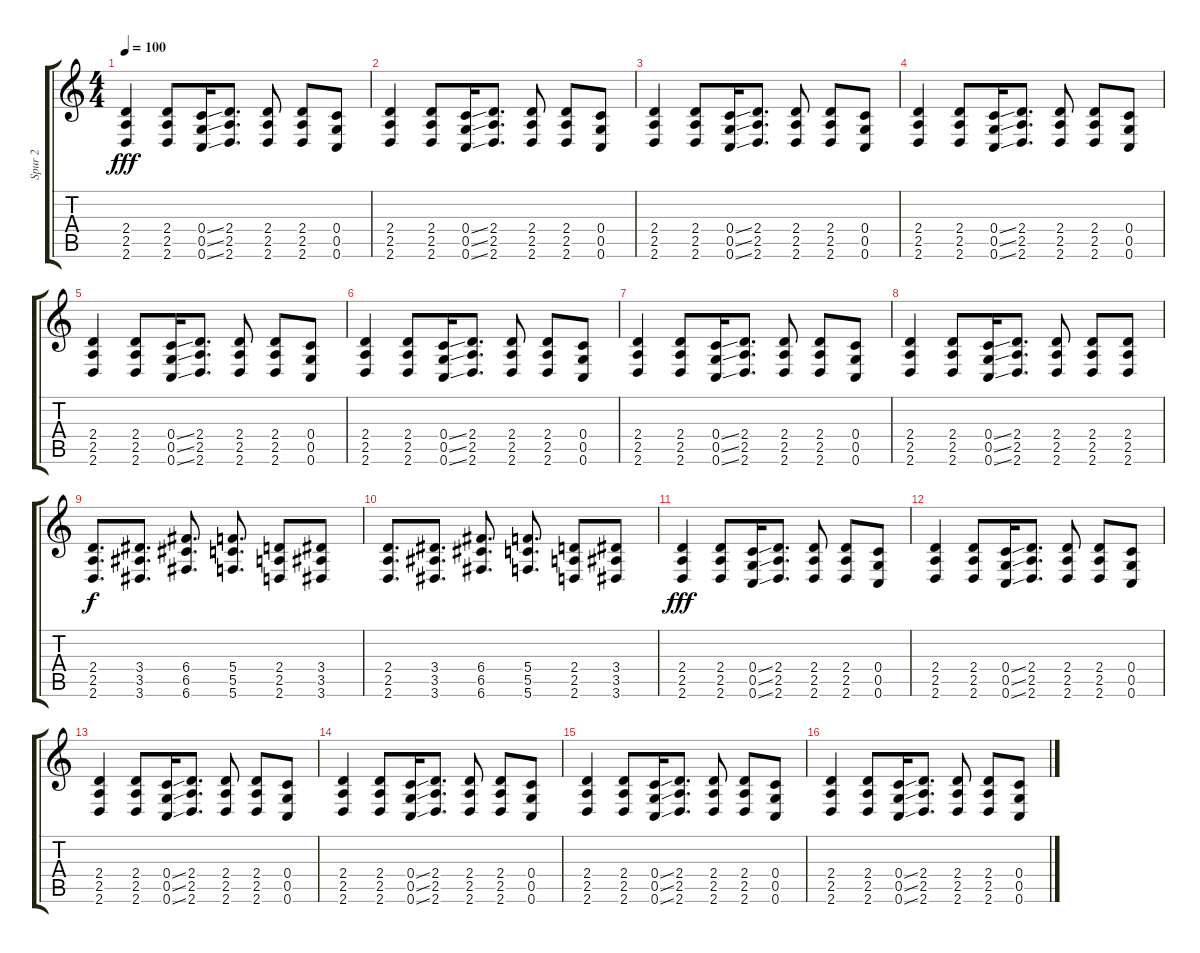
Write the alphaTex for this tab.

\track ("Spur 2" "Spur 2") {instrument distortionguitar}
\staff {score tabs}
\tuning (D4 A3 F3 C3 G2 C2) {hide}
\ts (4 4)
\tempo 100
\clef g2
\ks c
(2.4 2.5 2.6).4{dy fff} (2.4 2.5 2.6).8 (0.4{ss} 0.5{ss} 0.6{ss}).16 (2.4 2.5 2.6).8{d} (2.4 2.5 2.6).8 (2.4 2.5 2.6).8 (0.4 0.5 0.6).8 |
(2.4 2.5 2.6).4 (2.4 2.5 2.6).8 (0.4{ss} 0.5{ss} 0.6{ss}).16 (2.4 2.5 2.6).8{d} (2.4 2.5 2.6).8 (2.4 2.5 2.6).8 (0.4 0.5 0.6).8 |
(2.4 2.5 2.6).4 (2.4 2.5 2.6).8 (0.4{ss} 0.5{ss} 0.6{ss}).16 (2.4 2.5 2.6).8{d} (2.4 2.5 2.6).8 (2.4 2.5 2.6).8 (0.4 0.5 0.6).8 |
(2.4 2.5 2.6).4 (2.4 2.5 2.6).8 (0.4{ss} 0.5{ss} 0.6{ss}).16 (2.4 2.5 2.6).8{d} (2.4 2.5 2.6).8 (2.4 2.5 2.6).8 (0.4 0.5 0.6).8 |
(2.4 2.5 2.6).4 (2.4 2.5 2.6).8 (0.4{ss} 0.5{ss} 0.6{ss}).16 (2.4 2.5 2.6).8{d} (2.4 2.5 2.6).8 (2.4 2.5 2.6).8 (0.4 0.5 0.6).8 |
(2.4 2.5 2.6).4 (2.4 2.5 2.6).8 (0.4{ss} 0.5{ss} 0.6{ss}).16 (2.4 2.5 2.6).8{d} (2.4 2.5 2.6).8 (2.4 2.5 2.6).8 (0.4 0.5 0.6).8 |
(2.4 2.5 2.6).4 (2.4 2.5 2.6).8 (0.4{ss} 0.5{ss} 0.6{ss}).16 (2.4 2.5 2.6).8{d} (2.4 2.5 2.6).8 (2.4 2.5 2.6).8 (0.4 0.5 0.6).8 |
(2.4 2.5 2.6).4 (2.4 2.5 2.6).8 (0.4{ss} 0.5{ss} 0.6{ss}).16 (2.4 2.5 2.6).8{d} (2.4 2.5 2.6).8 (2.4 2.5 2.6).8 (2.4 2.5 2.6).8 |
(2.4 2.5 2.6).8{d dy f} (3.4 3.5 3.6).8{d} (6.4 6.5 6.6).8{d} (5.4 5.5 5.6).8{d} (2.4 2.5 2.6).8 (3.4 3.5 3.6).8 |
(2.4 2.5 2.6).8{d} (3.4 3.5 3.6).8{d} (6.4 6.5 6.6).8{d} (5.4 5.5 5.6).8{d} (2.4 2.5 2.6).8 (3.4 3.5 3.6).8 |
(2.4 2.5 2.6).4{dy fff} (2.4 2.5 2.6).8 (0.4{ss} 0.5{ss} 0.6{ss}).16 (2.4 2.5 2.6).8{d} (2.4 2.5 2.6).8 (2.4 2.5 2.6).8 (0.4 0.5 0.6).8 |
(2.4 2.5 2.6).4 (2.4 2.5 2.6).8 (0.4{ss} 0.5{ss} 0.6{ss}).16 (2.4 2.5 2.6).8{d} (2.4 2.5 2.6).8 (2.4 2.5 2.6).8 (0.4 0.5 0.6).8 |
(2.4 2.5 2.6).4 (2.4 2.5 2.6).8 (0.4{ss} 0.5{ss} 0.6{ss}).16 (2.4 2.5 2.6).8{d} (2.4 2.5 2.6).8 (2.4 2.5 2.6).8 (0.4 0.5 0.6).8 |
(2.4 2.5 2.6).4 (2.4 2.5 2.6).8 (0.4{ss} 0.5{ss} 0.6{ss}).16 (2.4 2.5 2.6).8{d} (2.4 2.5 2.6).8 (2.4 2.5 2.6).8 (0.4 0.5 0.6).8 |
(2.4 2.5 2.6).4 (2.4 2.5 2.6).8 (0.4{ss} 0.5{ss} 0.6{ss}).16 (2.4 2.5 2.6).8{d} (2.4 2.5 2.6).8 (2.4 2.5 2.6).8 (0.4 0.5 0.6).8 |
(2.4 2.5 2.6).4 (2.4 2.5 2.6).8 (0.4{ss} 0.5{ss} 0.6{ss}).16 (2.4 2.5 2.6).8{d} (2.4 2.5 2.6).8 (2.4 2.5 2.6).8 (0.4 0.5 0.6).8
